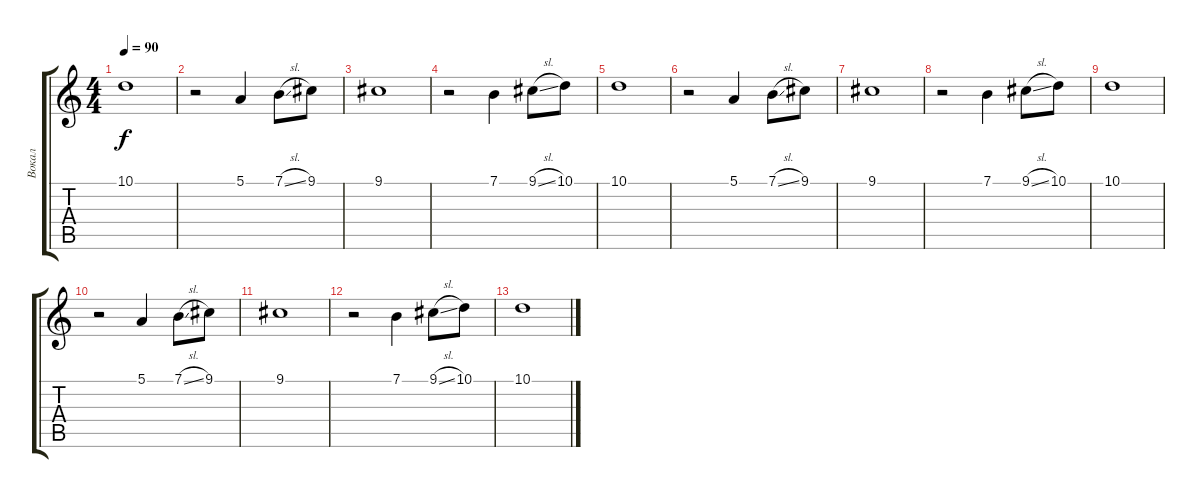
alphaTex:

\track ("Вокал" "Вокал") {instrument clarinet}
\staff {score tabs}
\tuning (E4 B3 G3 D3 A2 E2) {hide}
\ts (4 4)
\tempo 90
\clef g2
\ks c
10.1.1{dy f} |
r.2 5.1.4 7.1{sl}.8 9.1.8 |
9.1.1 |
r.2 7.1.4 9.1{sl}.8 10.1.8 |
10.1.1 |
r.2 5.1.4 7.1{sl}.8 9.1.8 |
9.1.1 |
r.2 7.1.4 9.1{sl}.8 10.1.8 |
10.1.1{volume 0} |
r.2 5.1.4 7.1{sl}.8 9.1.8 |
9.1.1 |
r.2 7.1.4 9.1{sl}.8 10.1.8 |
10.1.1
